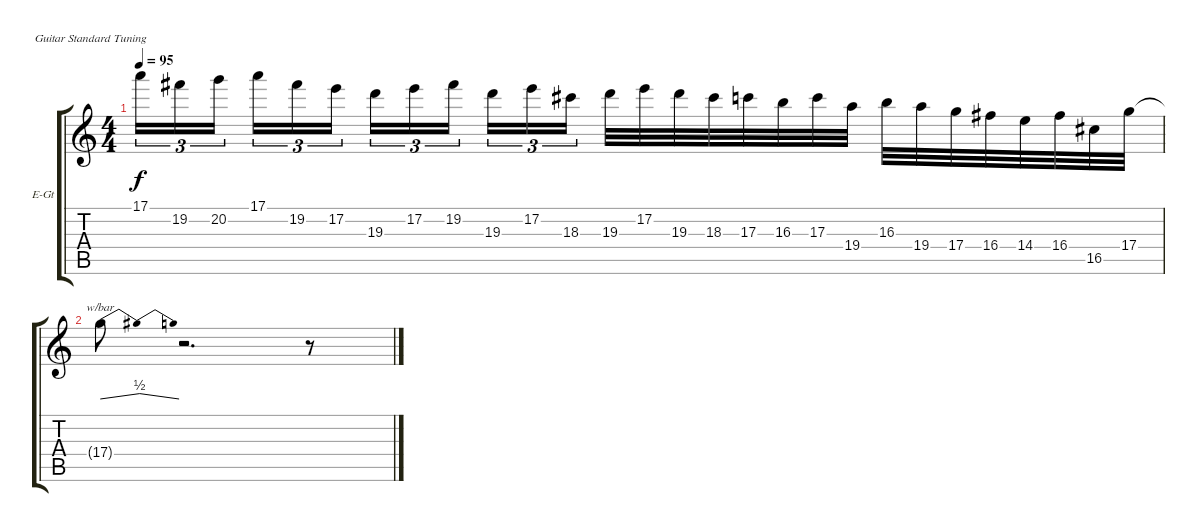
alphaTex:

\defaultSystemsLayout 4
\bracketExtendMode groupsimilarinstruments
\firstSystemTrackNameOrientation horizontal
\otherSystemsTrackNameOrientation horizontal
\track ("Guitare Solo " "E-Gt") {instrument overdrivenguitar}
\staff {score tabs}
\tuning (E4 B3 G3 D3 A2 E2)
\ts (4 4)
\tempo 95
\clef g2
\ks c
17.1.16{tu (3 2) dy f} 19.2.16{tu (3 2)} 20.2.16{tu (3 2)} 17.1.16{tu (3 2)} 19.2.16{tu (3 2)} 17.2.16{tu (3 2)} 19.3.16{tu (3 2)} 17.2.16{tu (3 2)} 19.2.16{tu (3 2)} 19.3.16{tu (3 2)} 17.2.16{tu (3 2)} 18.3.16{tu (3 2)} 19.3.32 17.2.32 19.3.32 18.3.32 17.3.32 16.3.32 17.3.32 19.4.32 16.3.32 19.4.32 17.4.32 16.4.32 14.4.32 16.4.32 16.5.32 17.4.32 |
17.4{t}.8{tbe (dip default 10.2 0 15.6 2 16.2 2 21 0)} r.2{d} r.8
